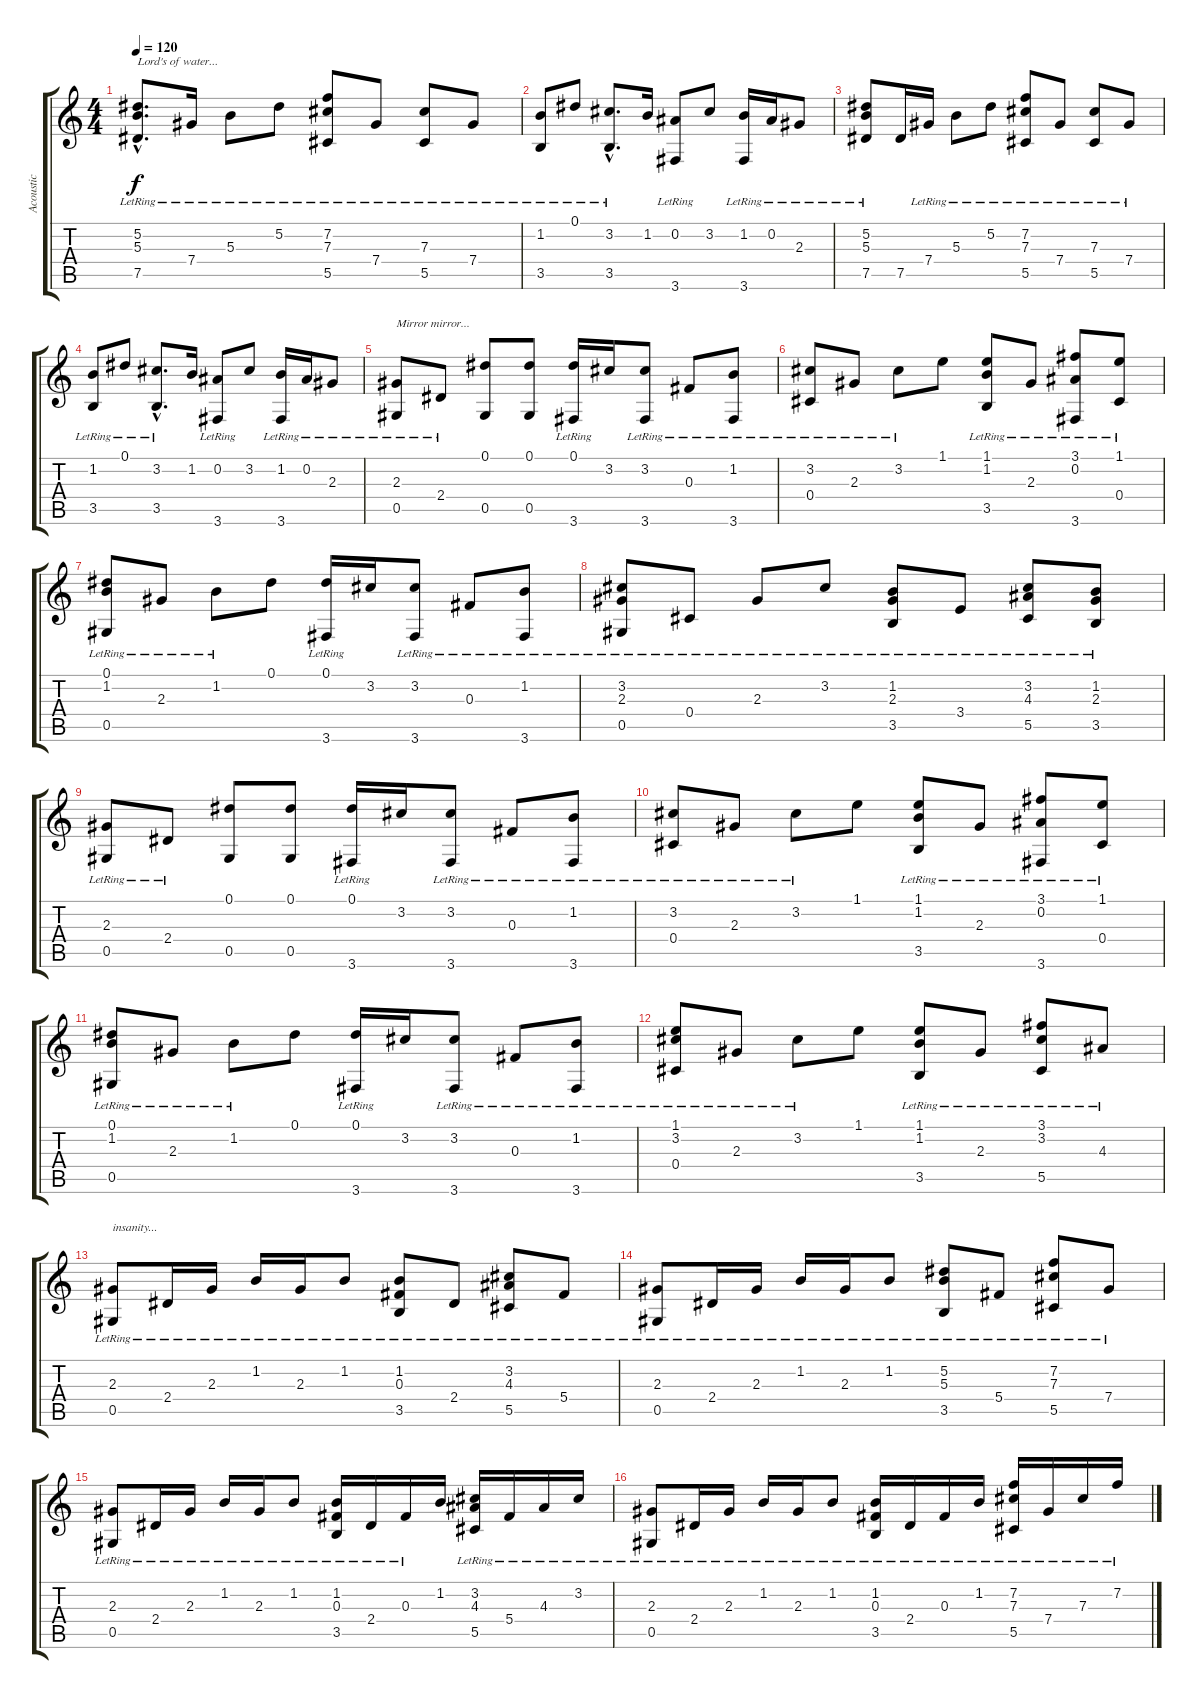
\track ("Acoustic" "Acoustic") {instrument acousticguitarnylon}
\staff {score tabs}
\tuning (Eb4 Bb3 Gb3 Db3 Ab2 Eb2) {hide}
\ts (4 4)
\tempo 120
\clef g2
\ks c
(5.2{hac lr} 5.3{hac lr} 7.5{hac lr}).8{d txt "Lord's of water..." dy f} 7.4{lr}.16 5.3{lr}.8 5.2{lr}.8 (7.2{lr} 7.3{lr} 5.5{lr}).8 7.4{lr}.8 (7.3{lr} 5.5{lr}).8 7.4{lr}.8 |
(1.2{lr} 3.5{lr}).8 0.1{lr}.8 (3.2{hac lr} 3.5{hac lr}).8{d} 1.2.16 (0.2{lr} 3.6{lr}).8 3.2.8 (1.2 3.6{lr}).16 0.2{lr}.16 2.3{lr}.8 |
(5.2{lr} 5.3{lr} 7.5{lr}).8 7.5.16 7.4{lr}.16 5.3{lr}.8 5.2{lr}.8 (7.2{lr} 7.3{lr} 5.5{lr}).8 7.4{lr}.8 (7.3{lr} 5.5{lr}).8 7.4{lr}.8 |
(1.2{lr} 3.5{lr}).8 0.1{lr}.8 (3.2{hac lr} 3.5{hac lr}).8{d} 1.2.16 (0.2{lr} 3.6{lr}).8 3.2.8 (1.2 3.6{lr}).16 0.2{lr}.16 2.3{lr}.8 |
(2.3{lr} 0.5{lr}).8{txt "Mirror mirror..."} 2.4{lr}.8 (0.1 0.5).8 (0.1 0.5).8 (0.1{lr} 3.6{lr}).16 3.2.16 (3.2{lr} 3.6{lr}).8 0.3{lr}.8 (1.2{lr} 3.6{lr}).8 |
(3.2{lr} 0.4{lr}).8 2.3{lr}.8 3.2{lr}.8 1.1.8 (1.1{lr} 1.2{lr} 3.5{lr}).8 2.3{lr}.8 (3.1 0.2 3.6{lr}).8 (1.1{lr} 0.4{lr}).8 |
(0.1{lr} 1.2{lr} 0.5{lr}).8 2.3{lr}.8 1.2{lr}.8 0.1.8 (0.1{lr} 3.6{lr}).16 3.2.16 (3.2{lr} 3.6{lr}).8 0.3{lr}.8 (1.2{lr} 3.6{lr}).8 |
(3.2{lr} 2.3{lr} 0.5{lr}).8 0.4{lr}.8 2.3{lr}.8 3.2{lr}.8 (1.2{lr} 2.3{lr} 3.5{lr}).8 3.4{lr}.8 (3.2{lr} 4.3{lr} 5.5{lr}).8 (1.2{lr} 2.3{lr} 3.5{lr}).8 |
(2.3{lr} 0.5{lr}).8 2.4{lr}.8 (0.1 0.5).8 (0.1 0.5).8 (0.1{lr} 3.6{lr}).16 3.2.16 (3.2{lr} 3.6{lr}).8 0.3{lr}.8 (1.2{lr} 3.6{lr}).8 |
(3.2{lr} 0.4{lr}).8 2.3{lr}.8 3.2{lr}.8 1.1.8 (1.1{lr} 1.2{lr} 3.5{lr}).8 2.3{lr}.8 (3.1 0.2 3.6{lr}).8 (1.1{lr} 0.4{lr}).8 |
(0.1{lr} 1.2{lr} 0.5{lr}).8 2.3{lr}.8 1.2{lr}.8 0.1.8 (0.1{lr} 3.6{lr}).16 3.2.16 (3.2{lr} 3.6{lr}).8 0.3{lr}.8 (1.2{lr} 3.6{lr}).8 |
(1.1{lr} 3.2{lr} 0.4{lr}).8 2.3{lr}.8 3.2{lr}.8 1.1.8 (1.1{lr} 1.2{lr} 3.5{lr}).8 2.3{lr}.8 (3.1{lr} 3.2{lr} 5.5{lr}).8 4.3{lr}.8 |
(2.3{lr} 0.5{lr}).8{txt "insanity..."} 2.4{lr}.16 2.3{lr}.16 1.2{lr}.16 2.3{lr}.16 1.2{lr}.8 (1.2{lr} 0.3{lr} 3.5{lr}).8 2.4{lr}.8 (3.2{lr} 4.3{lr} 5.5).8 5.4{lr}.8 |
(2.3{lr} 0.5{lr}).8 2.4{lr}.16 2.3{lr}.16 1.2{lr}.16 2.3{lr}.16 1.2{lr}.8 (5.2{lr} 5.3{lr} 3.5{lr}).8 5.4{lr}.8 (7.2{lr} 7.3{lr} 5.5).8 7.4{lr}.8 |
(2.3{lr} 0.5{lr}).8 2.4{lr}.16 2.3{lr}.16 1.2{lr}.16 2.3{lr}.16 1.2{lr}.8 (1.2{lr} 0.3{lr} 3.5{lr}).16 2.4{lr}.16 0.3{lr}.16 1.2.16 (3.2{lr} 4.3{lr} 5.5{lr}).16 5.4{lr}.16 4.3{lr}.16 3.2{lr}.16 |
(2.3{lr} 0.5{lr}).8 2.4{lr}.16 2.3{lr}.16 1.2{lr}.16 2.3{lr}.16 1.2{lr}.8 (1.2{lr} 0.3{lr} 3.5{lr}).16 2.4{lr}.16 0.3{lr}.16 1.2{lr}.16 (7.2{lr} 7.3{lr} 5.5{lr}).16 7.4{lr}.16 7.3{lr}.16 7.2{lr}.16
